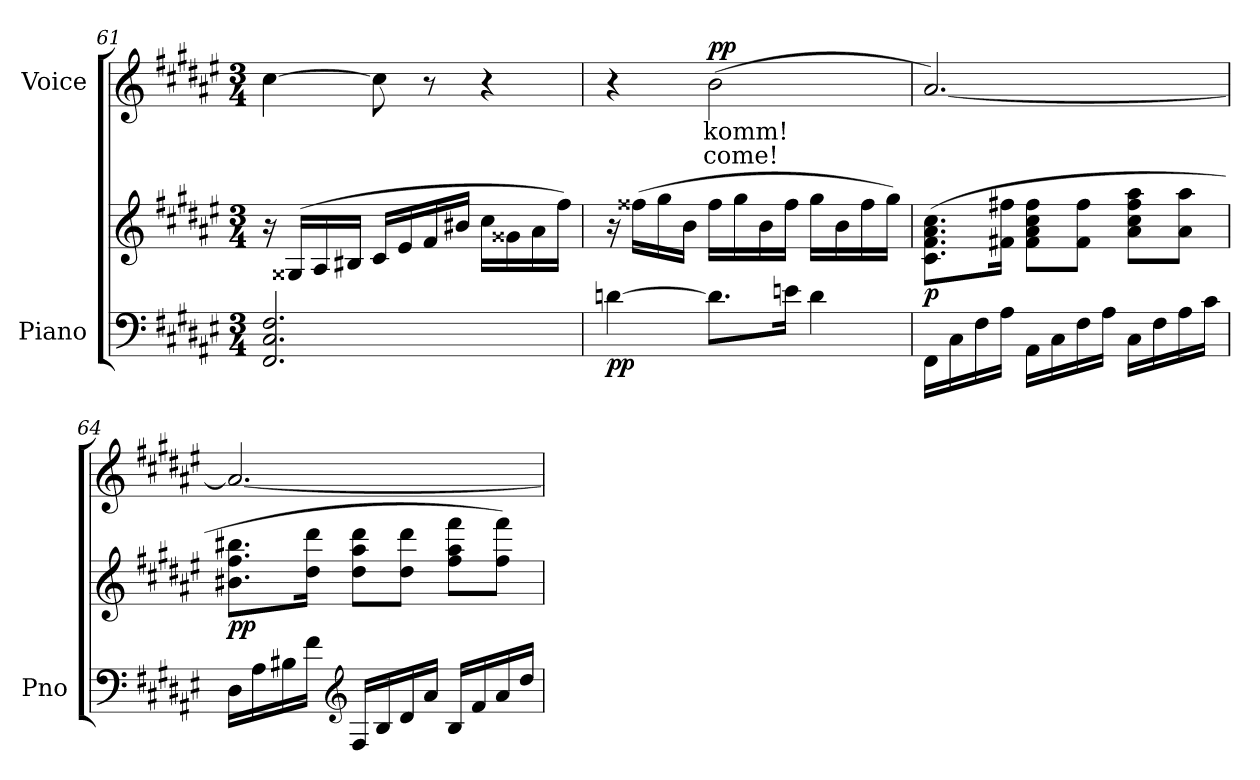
**kern	**kern	**dynam	**kern	**text	**text	**dynam
*part2	*part2	*part2	*part1	*part1	*part1	*part1
*staff3	*staff2	*staff2/3	*staff1	*staff1	*staff1	*staff1
*I"Piano	*	*	*I"Voice	*	*	*
*I'Pno	*	*	*	*	*	*
!!LO:LB:g=z
*clefF4	*clefG2	*	*clefG2	*	*	*
*k[f#c#g#d#a#e#]	*k[f#c#g#d#a#e#]	*	*k[f#c#g#d#a#e#]	*	*	*
*M3/4	*M3/4	*	*M3/4	*	*	*
=61	=61	=61	=61	=61	=61	=61
2.FF#/ 2.C#/ 2.F#/	16r	.	[4cc#\	.	.	.
.	(16G##X/LL	.	.	.	.	.
.	16A#/	.	.	.	.	.
.	16B#X/JJ	.	.	.	.	.
.	16c#/LL	.	8cc#\]	.	.	.
.	16e#/	.	.	.	.	.
.	16f#/	.	8r	.	.	.
.	16b#X/JJ	.	.	.	.	.
.	16cc#\LL	.	4r	.	.	.
.	16g##X\	.	.	.	.	.
.	16a#\	.	.	.	.	.
.	16ff#\JJ)	.	.	.	.	.
=62	=62	=62	=62	=62	=62	=62
!	!	!LO:DY:b=2	!	!	!	!
[4dn\	16r	pp	4r	.	.	.
.	(16ff##X\LL	.	.	.	.	.
.	16gg#\	.	.	.	.	.
.	16b\JJ	.	.	.	.	.
!	!	!	!	!LO:LY:b	!LO:LY:b	!LO:DY:a
8.d\L]	16ff##\LL	.	(2b\	komm!	come!	pp
.	16gg#\	.	.	.	.	.
.	16b\	.	.	.	.	.
16en\Jk	16ff##\JJ	.	.	.	.	.
4d\	16gg#\LL	.	.	.	.	.
.	16b\	.	.	.	.	.
.	16ff##\	.	.	.	.	.
.	16gg#\JJ)	.	.	.	.	.
!!LO:LB:g=z
=63	=63	=63	=63	=63	=63	=63
!	!	!LO:DY:b	!	!	!	!
16FF#\LL	(>8.c#\ 8.f#\ 8.a#\ 8.cc#\L	p	[2.a#/)	.	.	.
16C#\	.	.	.	.	.	.
16F#\	.	.	.	.	.	.
16A#\JJ	16f#X\ 16ff#X\Jk	.	.	.	.	.
16AA#\LL	8f#\ 8a#\ 8cc#\ 8ff#\L	.	.	.	.	.
16C#\	.	.	.	.	.	.
16F#\	8f#\ 8ff#\J	.	.	.	.	.
16A#\JJ	.	.	.	.	.	.
16C#\LL	8a#\ 8cc#\ 8ff#\ 8aa#\L	.	.	.	.	.
16F#\	.	.	.	.	.	.
16A#\	8a#\ 8aa#\J	.	.	.	.	.
16c#\JJ	.	.	.	.	.	.
!!LO:PB:g=z
=64	=64	=64	=64	=64	=64	=64
!	!	!LO:DY:b	!	!	!	!
16D#\LL	8.b#X\ 8.ff#\ 8.bb#X\L	pp	2.a#/_	.	.	.
16A#\	.	.	.	.	.	.
16B#X\	.	.	.	.	.	.
16f#\JJ	16dd#\ 16ddd#\Jk	.	.	.	.	.
*clefG2	*	*	*	*	*	*
16F#/LL	8dd#\ 8aa#\ 8ddd#\L	.	.	.	.	.
16B#/	.	.	.	.	.	.
16d#/	8dd#\ 8ddd#\J	.	.	.	.	.
16a#/JJ	.	.	.	.	.	.
16B#/LL	8ff#\ 8aa#\ 8fff#\L	.	.	.	.	.
16f#/	.	.	.	.	.	.
16a#/	8ff#\ 8fff#\J)	.	.	.	.	.
16dd#/JJ	.	.	.	.	.	.
=	=	=	=	=	=	=
*-	*-	*-	*-	*-	*-	*-
